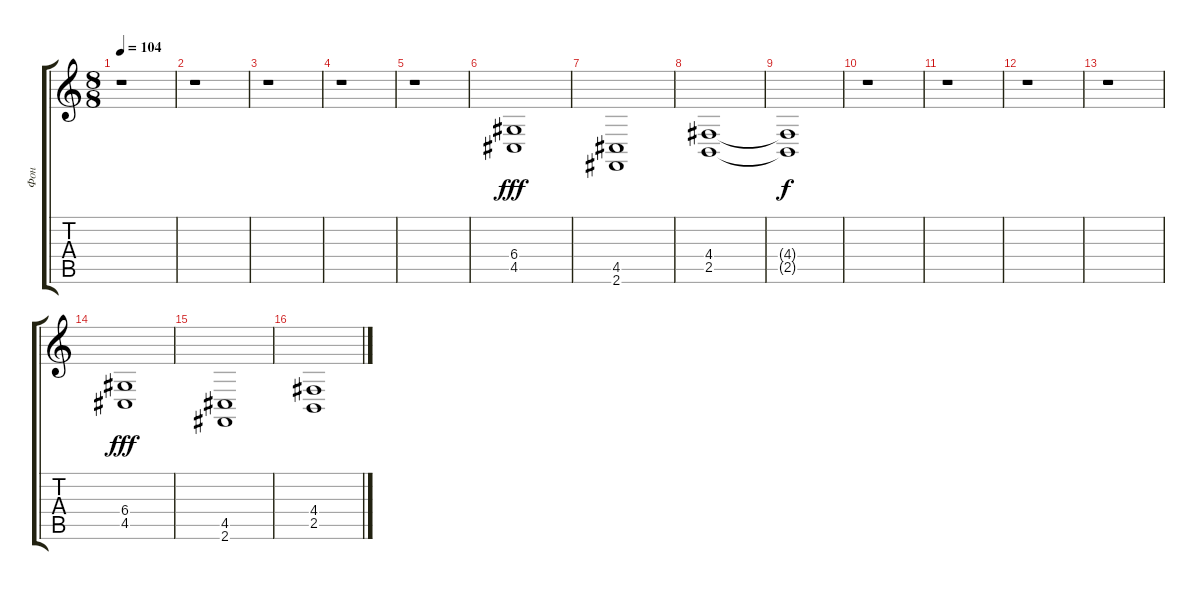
\track ("Фон" "Фон") {instrument pad2warm}
\staff {score tabs}
\tuning (E4 B3 G3 D3 A2 E2) {hide}
\ts (8 8)
\tempo 104
\clef g2
\ks c
r.1{dy fff instrument pad2warm} |
r.1 |
r.1 |
r.1 |
r.1 |
(6.4 4.5).1 |
(4.5 2.6).1 |
(4.4 2.5).1 |
(4.4{t} 2.5{t}).1{dy f} |
r.1 |
r.1 |
r.1 |
r.1 |
(6.4 4.5).1{dy fff} |
(4.5 2.6).1 |
(4.4 2.5).1
